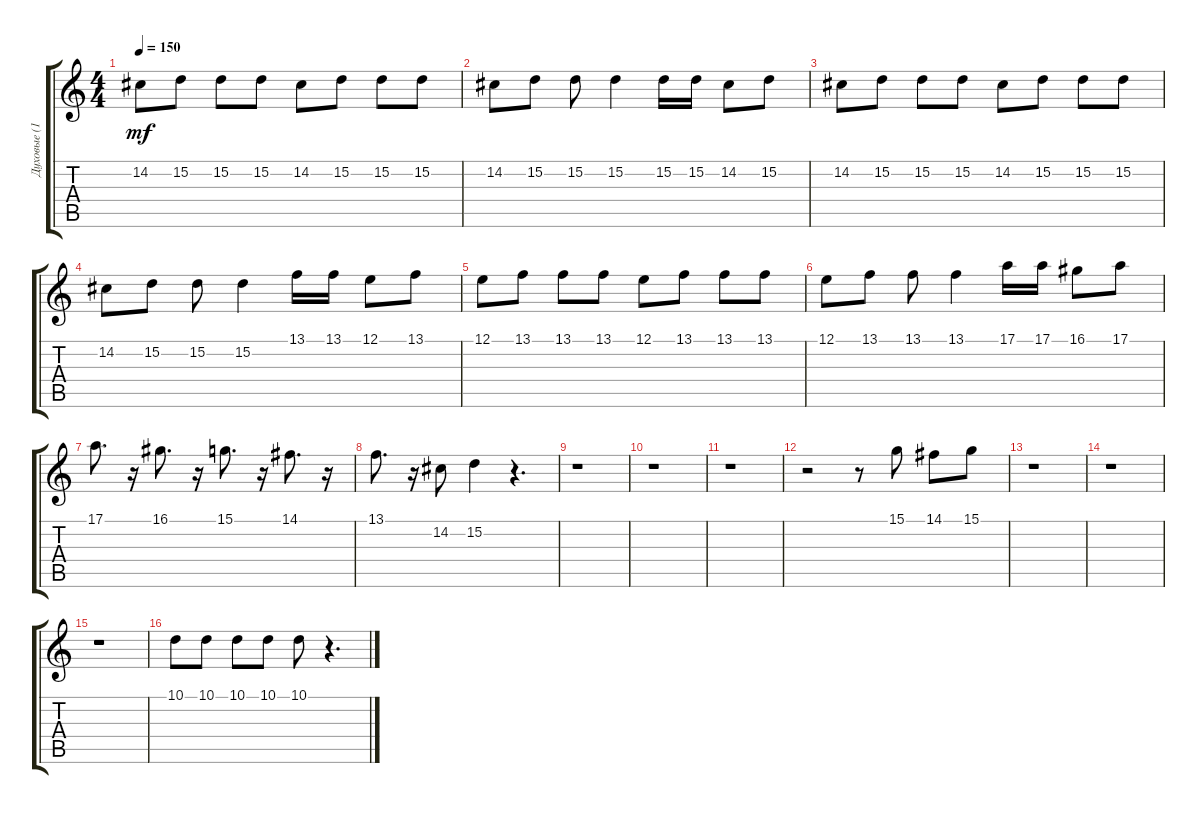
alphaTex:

\track ("Духовые (1)" "Духовые (1") {instrument brasssection}
\staff {score tabs}
\tuning (E4 B3 G3 D3 A2 E2) {hide}
\ts (4 4)
\tempo 150
\clef g2
\ks c
14.2.8{dy mf} 15.2.8 15.2.8 15.2.8 14.2.8 15.2.8 15.2.8 15.2.8 |
14.2.8 15.2.8 15.2.8 15.2.4 15.2.16 15.2.16 14.2.8 15.2.8 |
14.2.8 15.2.8 15.2.8 15.2.8 14.2.8 15.2.8 15.2.8 15.2.8 |
14.2.8 15.2.8 15.2.8 15.2.4 13.1.16 13.1.16 12.1.8 13.1.8 |
12.1.8 13.1.8 13.1.8 13.1.8 12.1.8 13.1.8 13.1.8 13.1.8 |
12.1.8 13.1.8 13.1.8 13.1.4 17.1.16 17.1.16 16.1.8 17.1.8 |
17.1.8{d} r.16 16.1.8{d} r.16 15.1.8{d} r.16 14.1.8{d} r.16 |
13.1.8{d} r.16 14.2.8 15.2.4 r.4{d} |
r.1 |
r.1 |
r.1 |
r.2 r.8 15.1.8 14.1.8 15.1.8 |
r.1 |
r.1 |
r.1 |
10.1.8 10.1.8 10.1.8 10.1.8 10.1.8 r.4{d}
